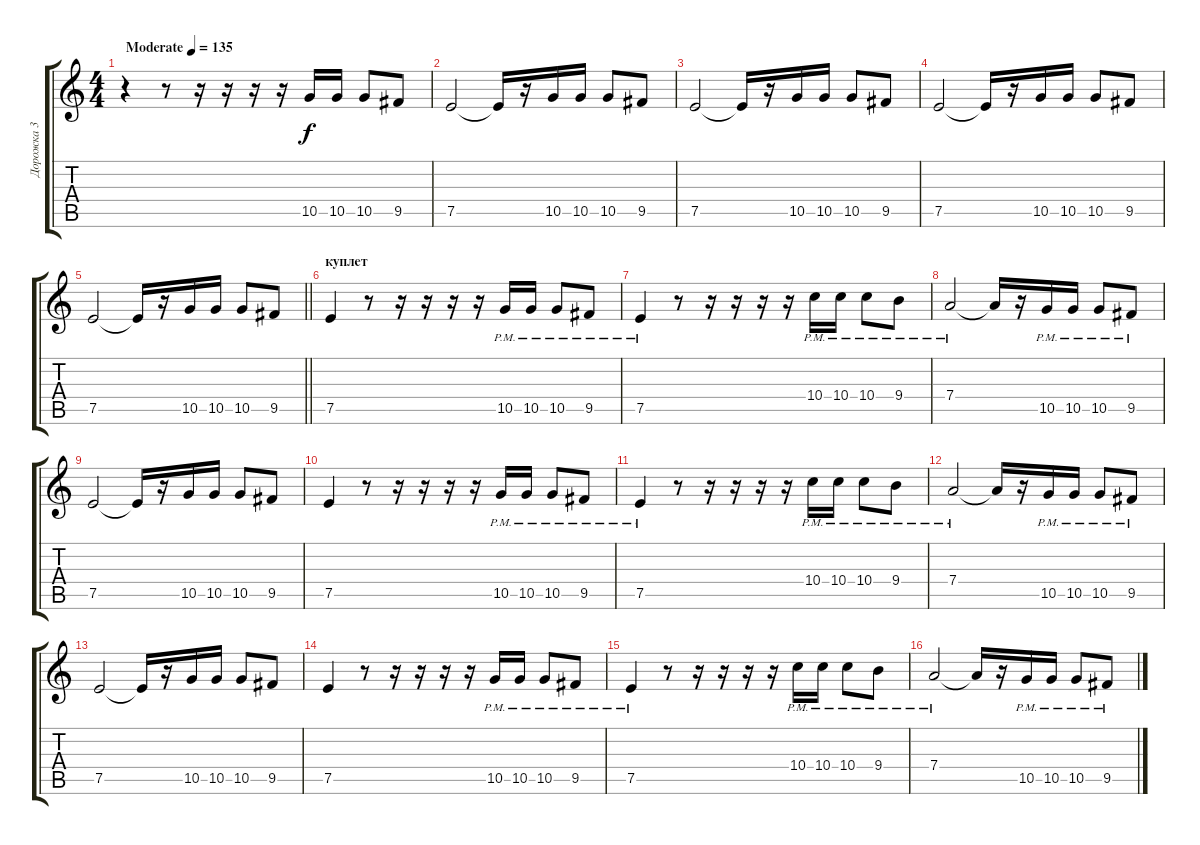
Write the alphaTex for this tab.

\track ("Дорожка 3" "Дорожка 3") {instrument electricguitarclean}
\staff {score tabs}
\tuning (E4 B3 G3 D3 A2 E2) {hide}
\ts (4 4)
\tempo (135 "Moderate")
\clef g2
\ks c
r.4{dy f instrument electricguitarclean} r.8 r.16 r.16 r.16 r.16 10.5.16 10.5.16 10.5.8 9.5.8 |
7.5.2 7.5{t}.16 r.16 10.5.16 10.5.16 10.5.8 9.5.8 |
7.5.2 7.5{t}.16 r.16 10.5.16 10.5.16 10.5.8 9.5.8 |
7.5.2 7.5{t}.16 r.16 10.5.16 10.5.16 10.5.8 9.5.8 |
\barLineRight lightlight
7.5.2 7.5{t}.16 r.16 10.5.16 10.5.16 10.5.8 9.5.8 |
\section ("" "куплет")
7.5.4{volume 11} r.8 r.16 r.16 r.16 r.16 10.5{pm}.16 10.5{pm}.16 10.5{pm}.8 9.5{pm}.8 |
7.5{pm}.4 r.8 r.16 r.16 r.16 r.16 10.4{pm}.16 10.4{pm}.16 10.4{pm}.8 9.4{pm}.8 |
7.4{pm}.2 7.4{t}.16 r.16 10.5{pm}.16 10.5{pm}.16 10.5{pm}.8 9.5{pm}.8 |
7.5.2 7.5{t}.16 r.16 10.5.16 10.5.16 10.5.8 9.5.8 |
7.5.4 r.8 r.16 r.16 r.16 r.16 10.5{pm}.16 10.5{pm}.16 10.5{pm}.8 9.5{pm}.8 |
7.5{pm}.4 r.8 r.16 r.16 r.16 r.16 10.4{pm}.16 10.4{pm}.16 10.4{pm}.8 9.4{pm}.8 |
7.4{pm}.2 7.4{t}.16 r.16 10.5{pm}.16 10.5{pm}.16 10.5{pm}.8 9.5{pm}.8 |
7.5.2 7.5{t}.16 r.16 10.5.16 10.5.16 10.5.8 9.5.8 |
7.5.4{volume 11} r.8 r.16 r.16 r.16 r.16 10.5{pm}.16 10.5{pm}.16 10.5{pm}.8 9.5{pm}.8 |
7.5{pm}.4 r.8 r.16 r.16 r.16 r.16 10.4{pm}.16 10.4{pm}.16 10.4{pm}.8 9.4{pm}.8 |
7.4{pm}.2 7.4{t}.16 r.16 10.5{pm}.16 10.5{pm}.16 10.5{pm}.8 9.5{pm}.8
